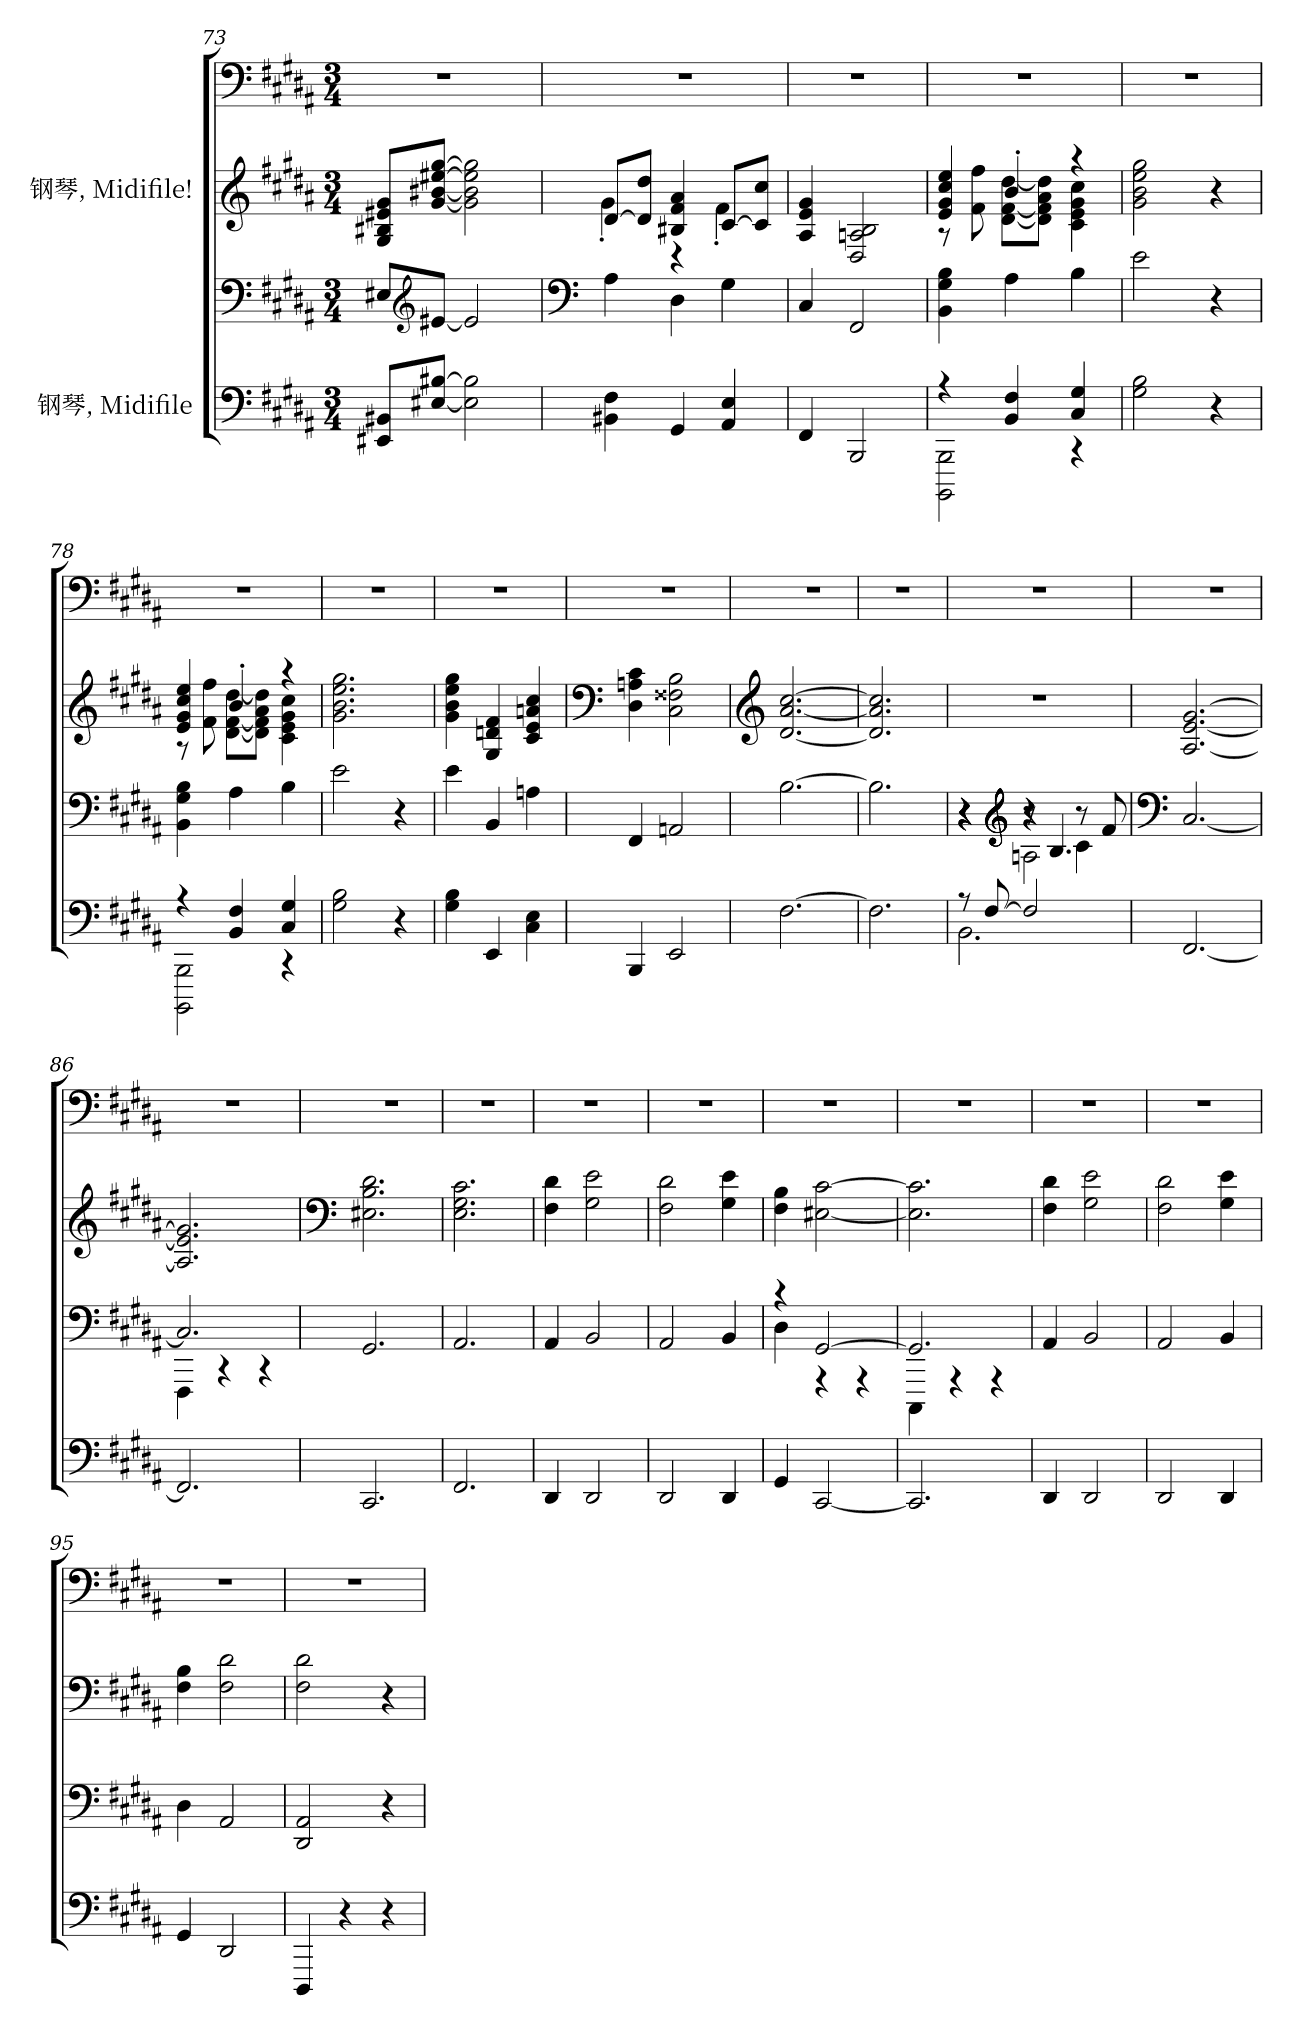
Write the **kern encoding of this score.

**kern	**kern	**kern	**kern
*part2	*part2	*part1	*part1
*staff4	*staff3	*staff2	*staff1
*I"钢琴,  Midifile	*	*I"钢琴,  Midifile!	*
!!LO:LB:g=z
*clefF4	*clefF4	*clefG2	*clefF4
*k[f#c#g#d#a#]	*k[f#c#g#d#a#]	*k[f#c#g#d#a#]	*k[f#c#g#d#a#]
*M3/4	*M3/4	*M3/4	*M3/4
=73	=73	=73	=73
8EE#X/ 8BB#X/L	8E#X/L	8G#/ 8B#X/ 8e#X/ 8g#/L	2.r
*	*clefG2	*	*
[8E#X/ [8B#X/J	[8e#X/J	[8g#/ [8b#X/ [8ee#X/ [8gg#/J	.
2E#\] 2B#\]	2e#/]	2g#\] 2b#\] 2ee#\] 2gg#\]	.
=74	=74	=74	=74
*	*clefF4	*	*
*	*	*^	*
4BB#X\ 4F#\	4A#\	[8d#/L	4g#'\	2.r
.	.	8d#/] 8dd#/J	.	.
4GG#/	4D#\	4B#X/ 4f#/ 4a#/	4r	.
4AA#/ 4E/	4G#\	[8c#/L	4f#'\	.
.	.	8c#/] 8cc#/J	.	.
*	*	*v	*v	*
=75	=75	=75	=75
4FF#/	4C#/	4A#/ 4e/ 4g#/	2.r
2BBB/	2FF#/	2D#/ 2An/ 2B/	.
=76	=76	=76	=76
*^	*	*^	*
4r	2BBBB\ 2BBB\	4BB\ 4G#\ 4B\	4e/ 4g#/ 4cc#/ 4ee/	8r	2.r
.	.	.	.	8f#\ 8ff#\	.
4BB/ 4F#/	.	4A#\	4b'/	[8d#\ [8f#\ [8dd#\L	.
.	.	.	.	8d#\] 8f#\] 8a#\ 8dd#\]J	.
4C#/ 4G#/	4r	4B\	4r	4c#\ 4e\ 4g#\ 4cc#\	.
*v	*v	*	*v	*v	*
=77	=77	=77	=77
2G#\ 2B\	2e\	2g#\ 2b\ 2ee\ 2gg#\	2.r
4r	4r	4r	.
!!LO:PB:g=z
=78	=78	=78	=78
*^	*	*^	*
4r	2BBBB\ 2BBB\	4BB\ 4G#\ 4B\	4e/ 4g#/ 4cc#/ 4ee/	8r	2.r
.	.	.	.	8f#\ 8ff#\	.
4BB/ 4F#/	.	4A#\	4b'/	[8d#\ [8f#\ [8dd#\L	.
.	.	.	.	8d#\] 8f#\] 8a#\ 8dd#\]J	.
4C#/ 4G#/	4r	4B\	4r	4c#\ 4e\ 4g#\ 4cc#\	.
*v	*v	*	*v	*v	*
=79	=79	=79	=79
2G#\ 2B\	2e\	2.g#\ 2.b\ 2.ee\ 2.gg#\	2.r
4r	4r	.	.
=80	=80	=80	=80
4G#\ 4B\	4e\	4g#\ 4b\ 4ee\ 4gg#\	2.r
4EE/	4BB/	4G#/ 4dn/ 4f#/	.
4C#\ 4E\	4An\	4c#/ 4e/ 4an/ 4cc#/	.
=81	=81	=81	=81
*	*	*clefF4	*
4BBB/	4FF#/	4D#\ 4An\ 4c#\	2.r
2EE/	2AAn/	2C#\ 2F##X\ 2B\	.
=82	=82	=82	=82
*	*	*clefG2	*
[2.F#\	[2.B\	[2.d#/ [2.a#/ [2.cc#/	2.r
=83	=83	=83	=83
2.F#\]	2.B\]	2.d#/] 2.a#/] 2.cc#/]	2.r
=84	=84	=84	=84
*^	*^	*	*
*	*	*	*^	*	*
*	*	*	*	*^	*	*
8r	2.BB\	4r	4r	4r	4r	2.r	2.r
[8F#/	.	.	.	.	.	.	.
*	*	*clefG2	*	*	*	*	*
2F#/]	.	4r	4r	8r	2An\	.	.
.	.	.	.	4.B/	.	.	.
.	.	8r	4c#\	.	.	.	.
.	.	8f#/	.	.	.	.	.
*v	*v	*	*	*	*	*	*
*	*v	*v	*v	*v	*	*
!!LO:LB:g=z
=85	=85	=85	=85
*	*clefF4	*	*
[2.FF#/	[2.C#/	[2.A#/ [2.e/ [2.g#/	2.r
=86	=86	=86	=86
*	*^	*	*
2.FF#/]	2.C#/]	4FFF#\	2.A#/] 2.e/] 2.g#/]	2.r
.	.	4r	.	.
.	.	4r	.	.
*	*v	*v	*	*
=87	=87	=87	=87
*	*	*clefF4	*
2.CC#/	2.GG#/	2.E#X\ 2.B\ 2.d#\	2.r
=88	=88	=88	=88
2.FF#/	2.AA#/	2.E\ 2.G#\ 2.c#\	2.r
=89	=89	=89	=89
4DD#/	4AA#/	4F#\ 4d#\	2.r
2DD#/	2BB/	2G#\ 2e\	.
=90	=90	=90	=90
2DD#/	2AA#/	2F#\ 2d#\	2.r
4DD#/	4BB/	4G#\ 4e\	.
=91	=91	=91	=91
*	*^	*	*
4GG#/	4r	4D#\	4F#\ 4B\	2.r
[2CC#/	[2GG#/	4r	[2E#X\ [2c#\	.
.	.	4r	.	.
=92	=92	=92	=92	=92
2.CC#/]	2.GG#/]	4CCC#\	2.E#\] 2.c#\]	2.r
.	.	4r	.	.
.	.	4r	.	.
*	*v	*v	*	*
=93	=93	=93	=93
4DD#/	4AA#/	4F#\ 4d#\	2.r
2DD#/	2BB/	2G#\ 2e\	.
=94	=94	=94	=94
2DD#/	2AA#/	2F#\ 2d#\	2.r
4DD#/	4BB/	4G#\ 4e\	.
!!LO:LB:g=z
=95	=95	=95	=95
4GG#/	4D#\	4F#\ 4B\	2.r
2DD#/	2AA#/	2F#\ 2d#\	.
=96	=96	=96	=96
*	*	*	*MM61
4DDD#/	2DD#/ 2AA#/	2F#\ 2d#\	2.r
4r	.	.	.
4r	4r	4r	.
=	=	=	=
*-	*-	*-	*-
